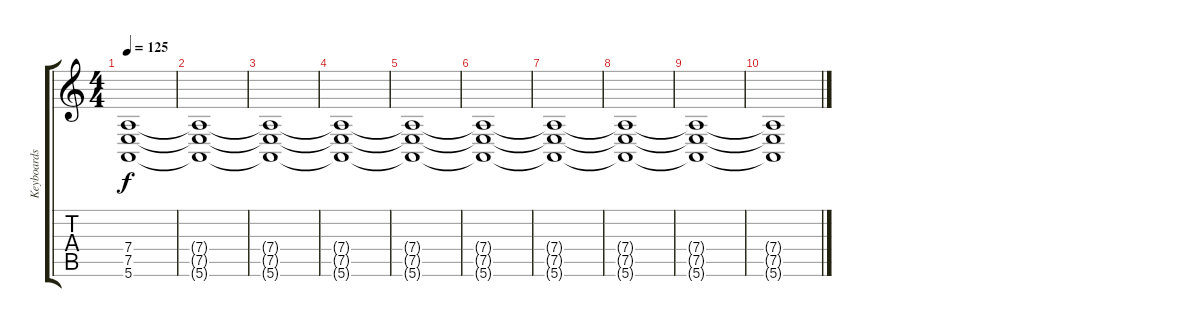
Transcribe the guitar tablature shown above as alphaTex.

\track ("Keyboards 1" "Keyboards ") {instrument drawbarorgan}
\staff {score tabs}
\tuning (E4 B3 G3 D3 A2 E2) {hide}
\ts (4 4)
\tempo 125
\clef g2
\ks aminor
(7.4{t} 7.5{t} 5.6{t}).1{dy f} |
(7.4{t} 7.5{t} 5.6{t}).1 |
(7.4{t} 7.5{t} 5.6{t}).1 |
(7.4{t} 7.5{t} 5.6{t}).1 |
(7.4{t} 7.5{t} 5.6{t}).1 |
(7.4{t} 7.5{t} 5.6{t}).1 |
(7.4{t} 7.5{t} 5.6{t}).1 |
(7.4{t} 7.5{t} 5.6{t}).1 |
(7.4{t} 7.5{t} 5.6{t}).1 |
(7.4{t} 7.5{t} 5.6{t}).1
